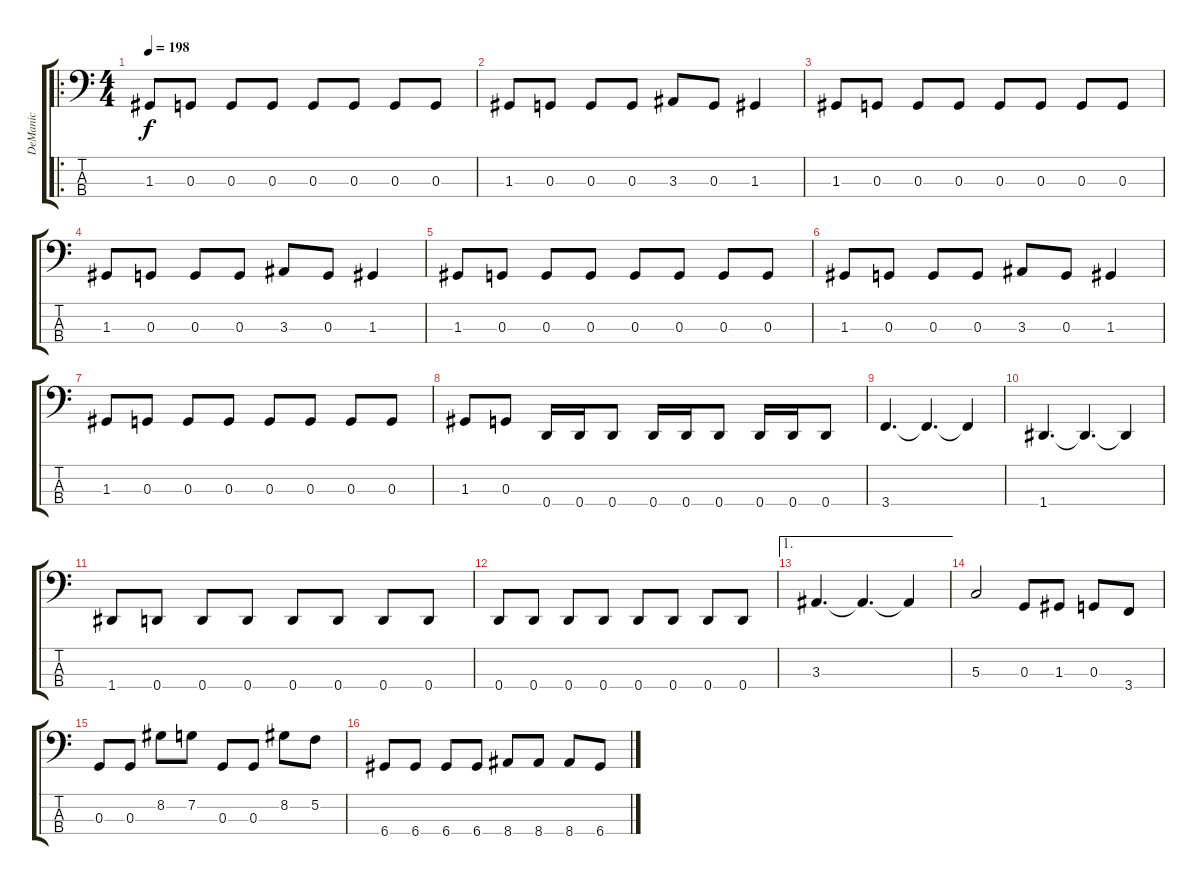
\track ("DeManic" "DeManic") {instrument electricbassfinger}
\staff {score tabs}
\tuning (F2 C2 G1 D1) {hide}
\ro
\ts (4 4)
\tempo 198
\clef f4
\ks c
1.3.8{dy f} 0.3.8 0.3.8 0.3.8 0.3.8 0.3.8 0.3.8 0.3.8 |
1.3.8 0.3.8 0.3.8 0.3.8 3.3.8 0.3.8 1.3.4 |
1.3.8 0.3.8 0.3.8 0.3.8 0.3.8 0.3.8 0.3.8 0.3.8 |
1.3.8 0.3.8 0.3.8 0.3.8 3.3.8 0.3.8 1.3.4 |
1.3.8 0.3.8 0.3.8 0.3.8 0.3.8 0.3.8 0.3.8 0.3.8 |
1.3.8 0.3.8 0.3.8 0.3.8 3.3.8 0.3.8 1.3.4 |
1.3.8 0.3.8 0.3.8 0.3.8 0.3.8 0.3.8 0.3.8 0.3.8 |
1.3.8 0.3.8 0.4.16 0.4.16 0.4.8 0.4.16 0.4.16 0.4.8 0.4.16 0.4.16 0.4.8 |
3.4.4{d} 3.4{t}.4{d} 3.4{t}.4 |
1.4.4{d} 1.4{t}.4{d} 1.4{t}.4 |
1.4.8 0.4.8 0.4.8 0.4.8 0.4.8 0.4.8 0.4.8 0.4.8 |
0.4.8 0.4.8 0.4.8 0.4.8 0.4.8 0.4.8 0.4.8 0.4.8 |
\ae 1
3.3.4{d} 3.3{t}.4{d} 3.3{t}.4 |
5.3.2 0.3.8 1.3.8 0.3.8 3.4.8 |
0.3.8 0.3.8 8.2.8 7.2.8 0.3.8 0.3.8 8.2.8 5.2.8 |
6.4.8 6.4.8 6.4.8 6.4.8 8.4.8 8.4.8 8.4.8 6.4.8
